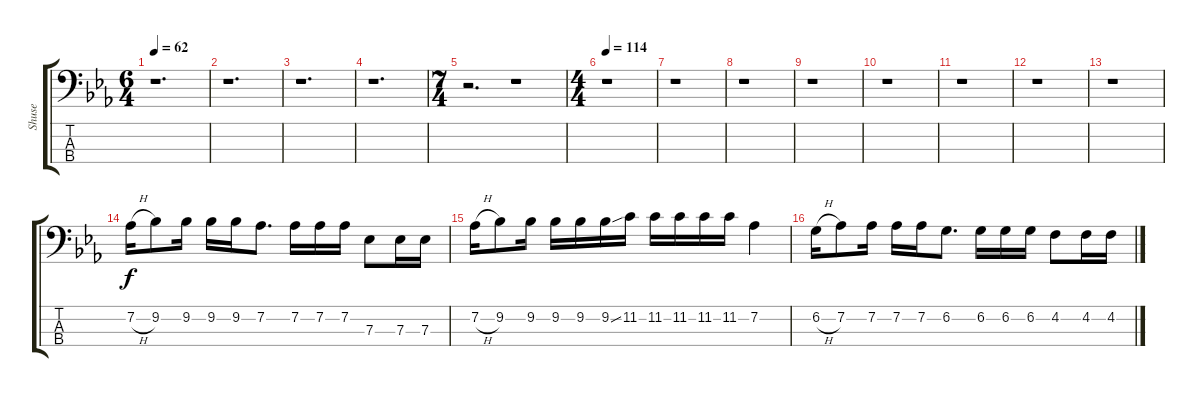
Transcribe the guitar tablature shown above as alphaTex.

\track ("Shuse" "Shuse") {instrument electricbasspick}
\staff {score tabs}
\tuning (Gb2 Db2 Ab1 Eb1) {hide}
\ts (6 4)
\tempo 62
\clef f4
\ks eb
r.1{d dy f instrument electricbasspick} |
r.1{d} |
r.1{d} |
r.1{d} |
\ts (7 4)
r.2{d} r.1 |
\ts (4 4)
\tempo 114
r.1 |
r.1 |
r.1 |
r.1 |
r.1 |
r.1 |
r.1 |
r.1 |
7.2{h}.16{instrument slapbass2} 9.2.8 9.2.16 9.2.16 9.2.16 7.2.8{d} 7.2.16 7.2.16 7.2.16 7.3.8 7.3.16 7.3.16 |
7.2{h}.16 9.2.8 9.2.16 9.2.16 9.2.16 9.2{ss}.16 11.2.16 11.2.16 11.2.16 11.2.16 11.2.16 7.2.4 |
6.2{h}.16 7.2.8 7.2.16 7.2.16 7.2.16 6.2.8{d} 6.2.16 6.2.16 6.2.16 4.2.8 4.2.16 4.2.16
